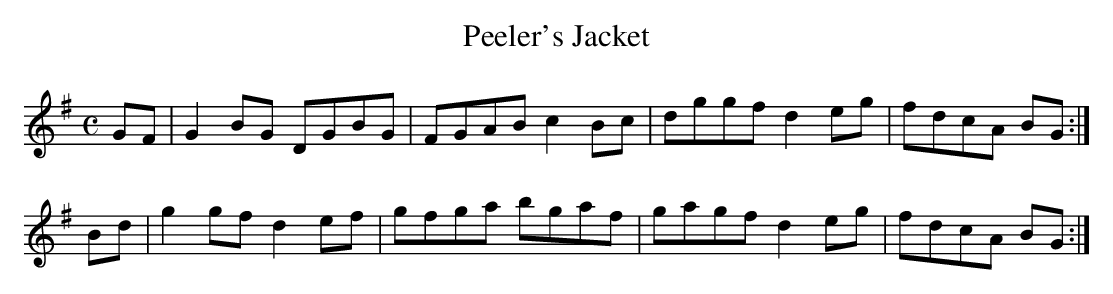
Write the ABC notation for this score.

X:1
T:Peeler's Jacket
M:C
L:1/8
K:G Major
GF|G2BG DGBG|FGAB c2Bc|dggf d2eg|fdcA BG:|!
Bd|g2gf d2ef|gfga bgaf|gagf d2eg|fdcA BG:|!
